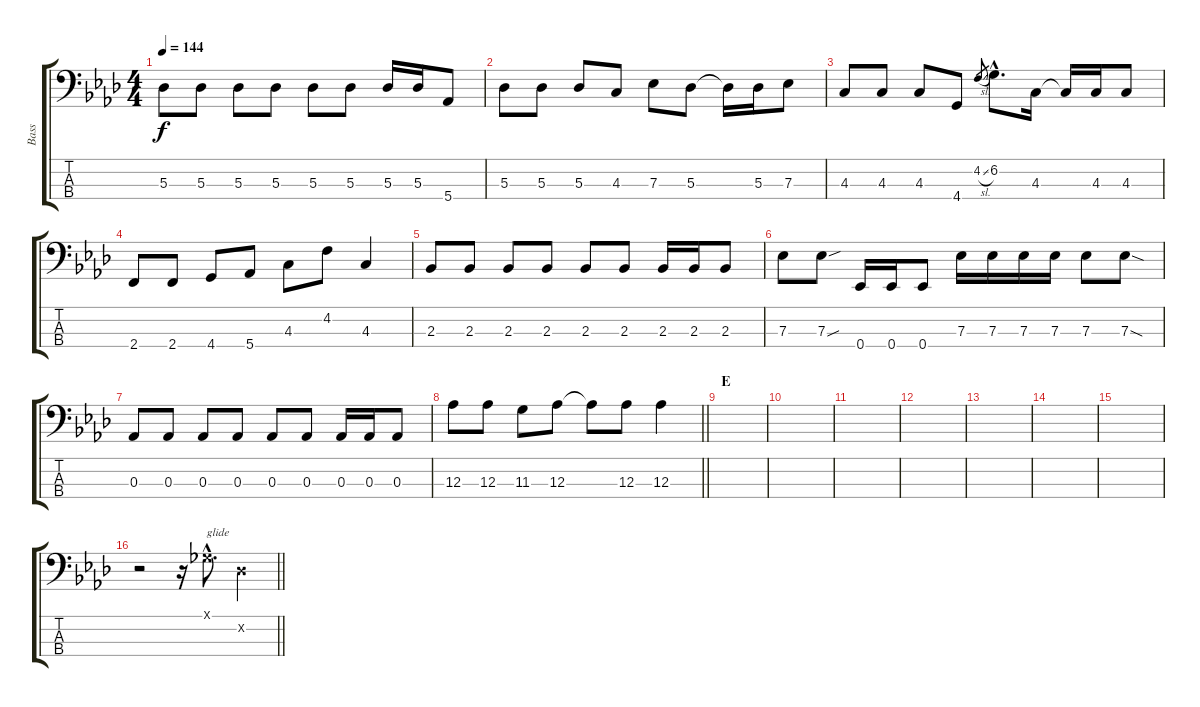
\track ("Bass" "Bass") {instrument electricbasspick}
\staff {score tabs}
\tuning (Gb2 Db2 Ab1 Eb1) {hide}
\ts (4 4)
\tempo 144
\clef f4
\ks ab
5.3.8{dy f} 5.3.8 5.3.8 5.3.8 5.3.8 5.3.8 5.3.16 5.3.16 5.4.8 |
5.3.8 5.3.8 5.3.8 4.3.8 7.3.8 5.3.8 5.3{t}.16 5.3.16 7.3.8 |
4.3.8 4.3.8 4.3.8 4.4.8 4.2{sl}.8{gr} 6.2{hac}.8{d} 4.3.16 4.3{t}.16 4.3.16 4.3.8 |
2.4.8 2.4.8 4.4.8 5.4.8 4.3.8 4.2.8 4.3.4 |
2.3.8 2.3.8 2.3.8 2.3.8 2.3.8 2.3.8 2.3.16 2.3.16 2.3.8 |
7.3.8 7.3{sou}.8 0.4.16 0.4.16 0.4.8 7.3.16 7.3.16 7.3.16 7.3.16 7.3.8 7.3{sod}.8 |
0.3.8 0.3.8 0.3.8 0.3.8 0.3.8 0.3.8 0.3.16 0.3.16 0.3.8 |
\barLineRight lightlight
12.3.8 12.3.8 11.3.8 12.3.8 12.3{t}.8 12.3.8 12.3.4 |
\section ("" "E")
|
|
|
|
|
|
|
\barLineRight lightlight
r.2 r.16 0.1{hac x}.8{d txt "glide"} 0.2{x}.4
